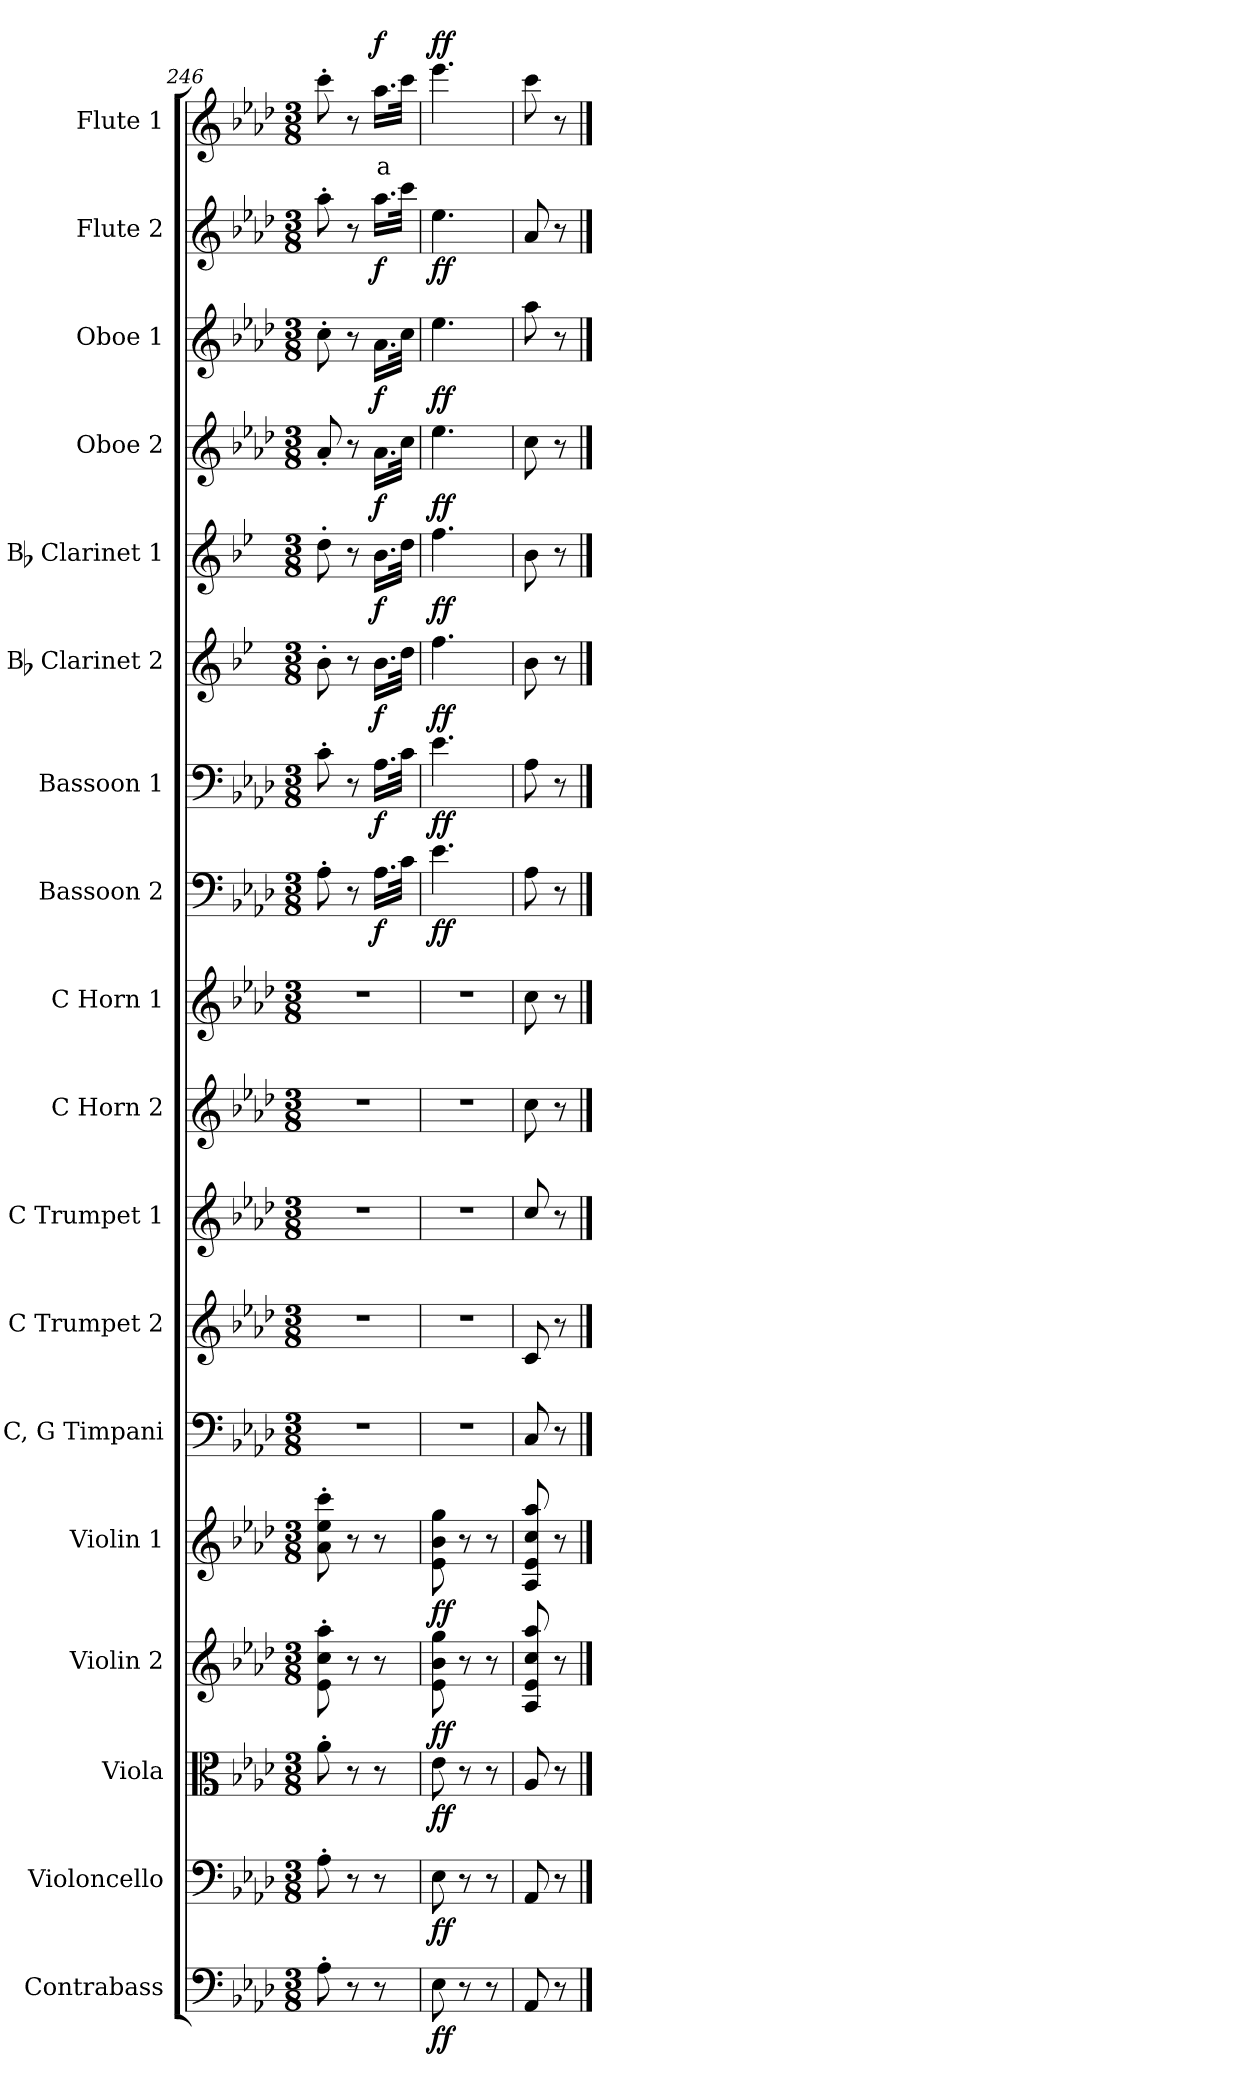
**kern	**dynam	**kern	**dynam	**kern	**dynam	**kern	**dynam	**kern	**dynam	**kern	**kern	**kern	**kern	**kern	**kern	**dynam	**kern	**dynam	**kern	**dynam	**kern	**dynam	**kern	**dynam	**kern	**dynam	**kern	**dynam	**kern	**text	**dynam
*part18	*part18	*part17	*part17	*part16	*part16	*part15	*part15	*part14	*part14	*part13	*part12	*part11	*part10	*part9	*part8	*part8	*part7	*part7	*part6	*part6	*part5	*part5	*part4	*part4	*part3	*part3	*part2	*part2	*part1	*part1	*part1
*staff18	*staff18	*staff17	*staff17	*staff16	*staff16	*staff15	*staff15	*staff14	*staff14	*staff13	*staff12	*staff11	*staff10	*staff9	*staff8	*staff8	*staff7	*staff7	*staff6	*staff6	*staff5	*staff5	*staff4	*staff4	*staff3	*staff3	*staff2	*staff2	*staff1	*staff1	*staff1
*I"Contrabass	*	*I"Violoncello	*	*I"Viola	*	*I"Violin 2	*	*I"Violin 1	*	*I"C, G Timpani	*I"C Trumpet 2	*I"C Trumpet 1	*I"C Horn 2	*I"C Horn 1	*I"Bassoon 2	*	*I"Bassoon 1	*	*I"Bb Clarinet 2	*	*I"Bb Clarinet 1	*	*I"Oboe 2	*	*I"Oboe 1	*	*I"Flute 2	*	*I"Flute 1	*	*
*I'Cb	*	*I'Vc	*	*I'Vla	*	*I'Vln 2	*	*I'Vln 1	*	*I'Timp	*I'Tpt 2	*I'Tpt 1	*I'Hn 2	*I'Hn 1	*I'Bsn 2	*	*I'Bsn 1	*	*I'Cl 2	*	*I'Cl 1	*	*I'Ob 2	*	*I'Ob 1	*	*I'Fl 2	*	*I'Fl 1	*	*
*clefF4	*	*clefF4	*	*clefC3	*	*clefG2	*	*clefG2	*	*clefF4	*clefG2	*clefG2	*clefG2	*clefG2	*clefF4	*	*clefF4	*	*clefG2	*	*clefG2	*	*clefG2	*	*clefG2	*	*clefG2	*	*clefG2	*	*
*ITrd7c12	*	*	*	*	*	*	*	*	*	*	*	*	*ITrd7c12	*ITrd7c12	*	*	*	*	*ITrd1c2	*	*ITrd1c2	*	*	*	*	*	*	*	*	*	*
*k[b-e-a-d-]	*	*k[b-e-a-d-]	*	*k[b-e-a-d-]	*	*k[b-e-a-d-]	*	*k[b-e-a-d-]	*	*k[b-e-a-d-]	*k[b-e-a-d-]	*k[b-e-a-d-]	*k[b-e-a-d-]	*k[b-e-a-d-]	*k[b-e-a-d-]	*	*k[b-e-a-d-]	*	*k[b-e-a-d-]	*	*k[b-e-a-d-]	*	*k[b-e-a-d-]	*	*k[b-e-a-d-]	*	*k[b-e-a-d-]	*	*k[b-e-a-d-]	*	*
*M3/8	*	*M3/8	*	*M3/8	*	*M3/8	*	*M3/8	*	*M3/8	*M3/8	*M3/8	*M3/8	*M3/8	*M3/8	*	*M3/8	*	*M3/8	*	*M3/8	*	*M3/8	*	*M3/8	*	*M3/8	*	*M3/8	*	*
=246	=246	=246	=246	=246	=246	=246	=246	=246	=246	=246	=246	=246	=246	=246	=246	=246	=246	=246	=246	=246	=246	=246	=246	=246	=246	=246	=246	=246	=246	=246	=246
8AA-'\	.	8A-'\	.	8a-'\	.	8e-\' 8cc\' 8aa-\'	.	8a-\' 8ee-\' 8ccc\'	.	4.r	4.r	4.r	4.r	4.r	8A-'\	.	8c'\	.	8a-'\	.	8cc'\	.	8a-'/	.	8cc'\	.	8aa-'\	.	8ccc'\	.	.
8r	.	8r	.	8r	.	8r	.	8r	.	.	.	.	.	.	8r	.	8r	.	8r	.	8r	.	8r	.	8r	.	8r	.	8r	.	.
!	!	!	!	!	!	!	!	!	!	!	!	!	!	!	!	!LO:DY:b	!	!LO:DY:b	!	!LO:DY:b	!	!LO:DY:b	!	!LO:DY:b	!	!LO:DY:b	!	!LO:DY:b	!	!LO:LY:b:color=#FF0000	!LO:DY:b
8r	.	8r	.	8r	.	8r	.	8r	.	.	.	.	.	.	16.A-\LL	f	16.A-\LL	f	16.a-\LL	f	16.a-\LL	f	16.a-\LL	f	16.a-\LL	f	16.aa-\LL	f	16.aa-\LL	a	f
.	.	.	.	.	.	.	.	.	.	.	.	.	.	.	32c\JJk	.	32c\JJk	.	32cc\JJk	.	32cc\JJk	.	32cc\JJk	.	32cc\JJk	.	32ccc\JJk	.	32ccc\JJk	.	.
=247	=247	=247	=247	=247	=247	=247	=247	=247	=247	=247	=247	=247	=247	=247	=247	=247	=247	=247	=247	=247	=247	=247	=247	=247	=247	=247	=247	=247	=247	=247	=247
!	!LO:DY:b	!	!LO:DY:b	!	!LO:DY:b	!	!LO:DY:b	!	!LO:DY:b	!	!	!	!	!	!	!LO:DY:b	!	!LO:DY:b	!	!LO:DY:b	!	!LO:DY:b	!	!LO:DY:b	!	!LO:DY:b	!	!LO:DY:b	!	!	!LO:DY:b
8EE-\	ff	8E-\	ff	8e-\	ff	8e-\ 8b-\ 8gg\	ff	8e-\ 8b-\ 8gg\	ff	4.r	4.r	4.r	4.r	4.r	4.e-\	ff	4.e-\	ff	4.ee-\	ff	4.ee-\	ff	4.ee-\	ff	4.ee-\	ff	4.ee-\	ff	4.eee-\	.	ff
8r	.	8r	.	8r	.	8r	.	8r	.	.	.	.	.	.	.	.	.	.	.	.	.	.	.	.	.	.	.	.	.	.	.
8r	.	8r	.	8r	.	8r	.	8r	.	.	.	.	.	.	.	.	.	.	.	.	.	.	.	.	.	.	.	.	.	.	.
!!LO:PB:g=z
=248	=248	=248	=248	=248	=248	=248	=248	=248	=248	=248	=248	=248	=248	=248	=248	=248	=248	=248	=248	=248	=248	=248	=248	=248	=248	=248	=248	=248	=248	=248	=248
8AAA-/	.	8AA-/	.	8A-/	.	8A-/ 8e-/ 8cc/ 8aa-/	.	8A-/ 8e-/ 8cc/ 8aa-/	.	8C/	8c/	8cc/	8c\	8c\	8A-\	.	8A-\	.	8a-\	.	8a-\	.	8cc\	.	8aa-\	.	8a-/	.	8ccc\	.	.
8r	.	8r	.	8r	.	8r	.	8r	.	8r	8r	8r	8r	8r	8r	.	8r	.	8r	.	8r	.	8r	.	8r	.	8r	.	8r	.	.
==	==	==	==	==	==	==	==	==	==	==	==	==	==	==	==	==	==	==	==	==	==	==	==	==	==	==	==	==	==	==	==
*-	*-	*-	*-	*-	*-	*-	*-	*-	*-	*-	*-	*-	*-	*-	*-	*-	*-	*-	*-	*-	*-	*-	*-	*-	*-	*-	*-	*-	*-	*-	*-
